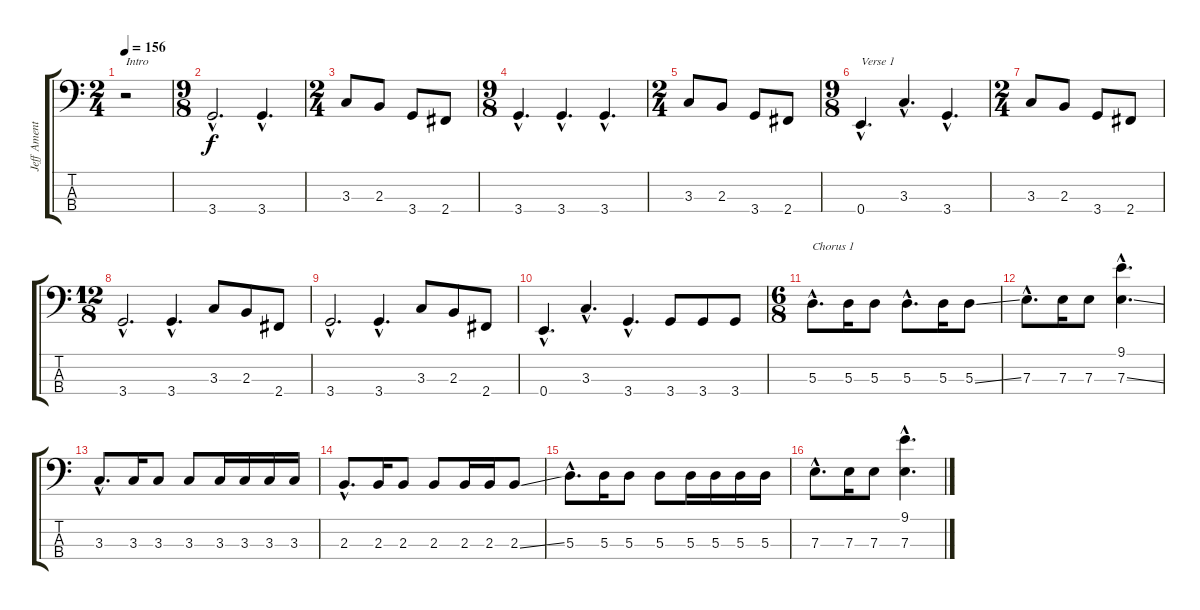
\track ("Jeff Ament" "Jeff Ament") {instrument electricbassfinger}
\staff {score tabs}
\tuning (G2 D2 A1 E1) {hide}
\ts (2 4)
\tempo 156
\clef f4
\ks c
r.2{txt "Intro" dy f instrument electricbassfinger} |
\ts (9 8)
3.4{hac}.2{d} 3.4{hac}.4{d} |
\ts (2 4)
3.3.8 2.3.8 3.4.8 2.4.8 |
\ts (9 8)
3.4{hac}.4{d} 3.4{hac}.4{d} 3.4{hac}.4{d} |
\ts (2 4)
3.3.8 2.3.8 3.4.8 2.4.8 |
\ts (9 8)
0.4{hac}.4{d txt "Verse 1"} 3.3{hac}.4{d} 3.4{hac}.4{d} |
\ts (2 4)
3.3.8 2.3.8 3.4.8 2.4.8 |
\ts (12 8)
3.4{hac}.2{d} 3.4{hac}.4{d} 3.3.8 2.3.8 2.4.8 |
3.4{hac}.2{d} 3.4{hac}.4{d} 3.3.8 2.3.8 2.4.8 |
0.4{hac}.4{d} 3.3{hac}.4{d} 3.4{hac}.4{d} 3.4.8 3.4.8 3.4.8 |
\ts (6 8)
5.3{hac}.8{d txt "Chorus 1"} 5.3.16 5.3.8 5.3{hac}.8{d} 5.3.16 5.3{ss}.8 |
7.3{hac}.8{d} 7.3.16 7.3.8 (9.1{hac} 7.3{ss hac}).4{d} |
3.3{hac}.8{d} 3.3.16 3.3.8 3.3.8 3.3.16 3.3.16 3.3.16 3.3.16 |
2.3{hac}.8{d} 2.3.16 2.3.8 2.3.8 2.3.16 2.3.16 2.3{ss}.8 |
5.3{hac}.8{d} 5.3.16 5.3.8 5.3.8 5.3.16 5.3.16 5.3.16 5.3.16 |
7.3{hac}.8{d} 7.3.16 7.3.8 (9.1{hac} 7.3{ss hac}).4{d}
